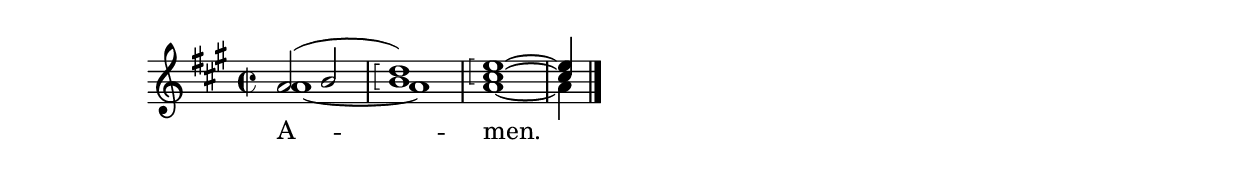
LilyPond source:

%% DO NOT EDIT this file manually; it is automatically
%% generated from LSR http://lsr.dsi.unimi.it
%% Make any changes in LSR itself, or in Documentation/snippets/new/ ,
%% and then run scripts/auxiliar/makelsr.py
%%
%% This file is in the public domain.
\version "2.14.2"

\header {
  lsrtags = "expressive-marks, vocal-music"

  texidoc = "
The @code{arpeggioBracket} can be used to indicate the division of
voices where there are no stems to provide the information. This is
often seen in choral music.

"
  doctitle = "Using arpeggioBracket to make divisi more visible"
} % begin verbatim


\include "english.ly"

\score {
  \relative c'' {
    \key a \major
    \time 2/2
    <<
      \new Voice = "upper"
      <<
        { \voiceOne \arpeggioBracket
          a2( b2
          <b d>1\arpeggio)
          <cs e>\arpeggio ~
          <cs e>4
        }
        \addlyrics { \lyricmode { A -- men. } }
      >>
      \new Voice = "lower"
      { \voiceTwo
        a1 ~
        a
        a ~
        a4 \bar "|."
      }
    >>
  }
  \layout { ragged-right = ##t }
}
